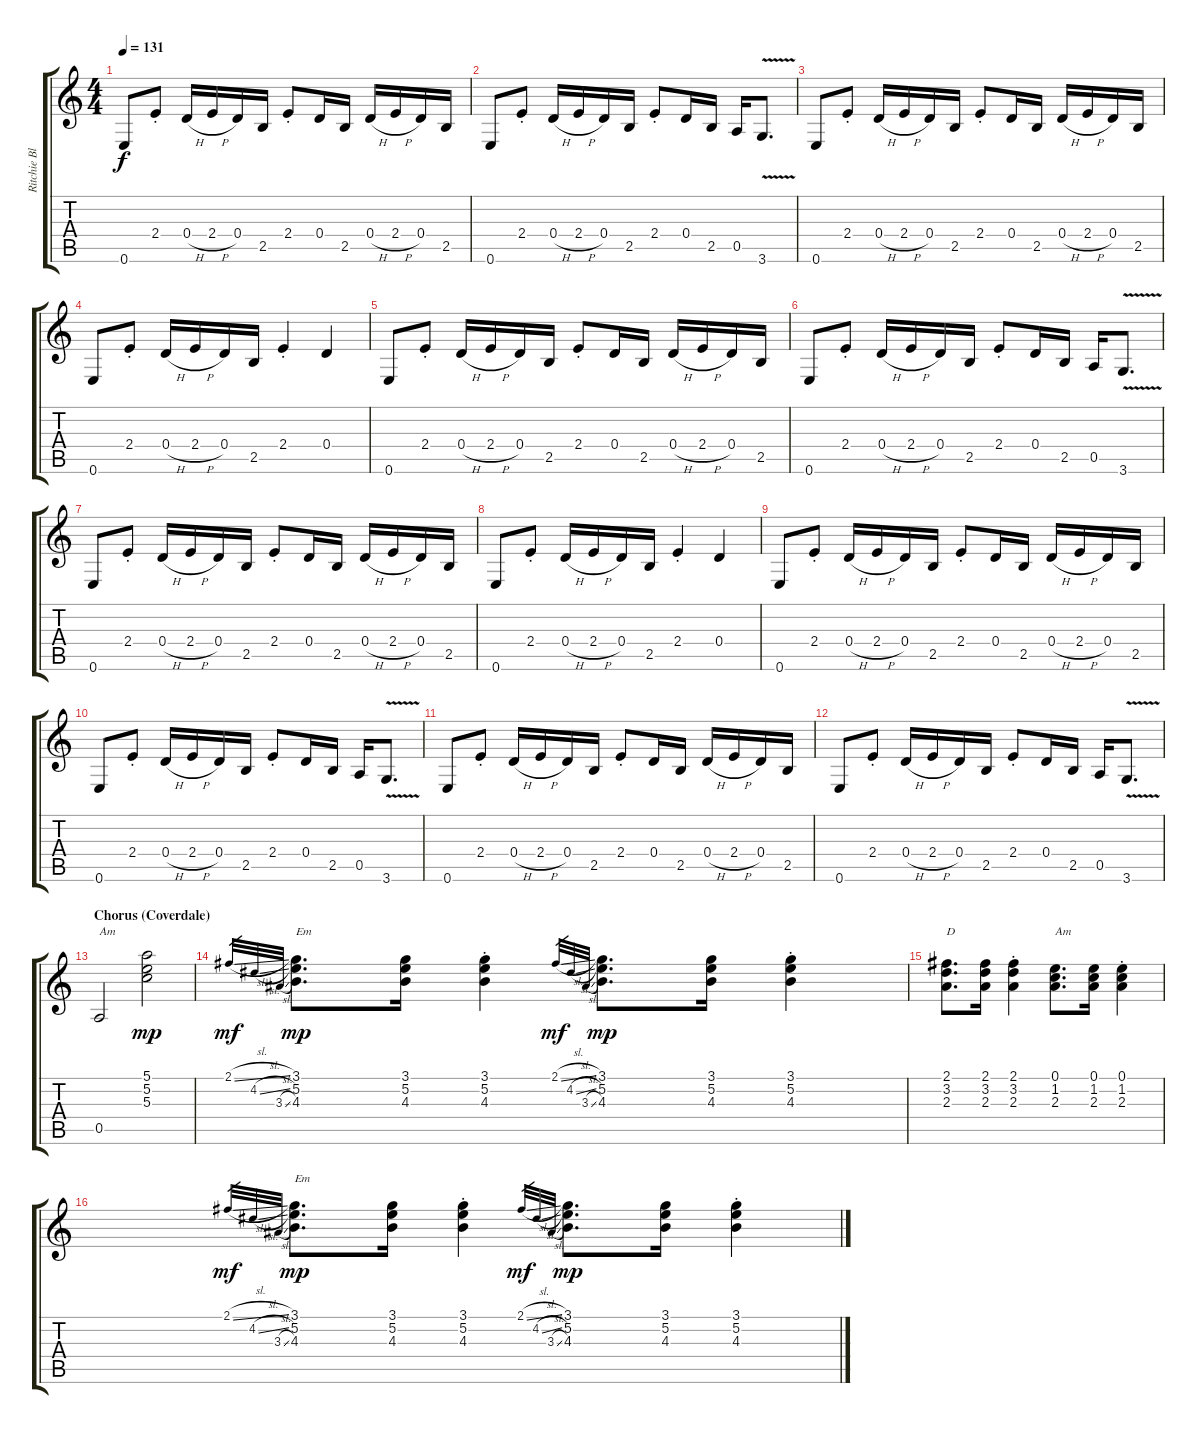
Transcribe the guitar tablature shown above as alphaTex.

\track ("Ritchie Blackmore" "Ritchie Bl") {instrument distortionguitar}
\staff {score tabs}
\tuning (E4 B3 G3 D3 A2 E2) {hide}
\ts (4 4)
\tempo 131
\clef g2
\ks c
0.6.8{dy f} 2.4{st}.8 0.4{h}.16 2.4{h}.16 0.4.16 2.5.16 2.4{st}.8 0.4.16 2.5.16 0.4{h}.16 2.4{h}.16 0.4.16 2.5.16 |
0.6.8 2.4{st}.8 0.4{h}.16 2.4{h}.16 0.4.16 2.5.16 2.4{st}.8 0.4.16 2.5.16 0.5.16 3.6{v}.8{d} |
0.6.8 2.4{st}.8 0.4{h}.16 2.4{h}.16 0.4.16 2.5.16 2.4{st}.8 0.4.16 2.5.16 0.4{h}.16 2.4{h}.16 0.4.16 2.5.16 |
0.6.8 2.4{st}.8 0.4{h}.16 2.4{h}.16 0.4.16 2.5.16 2.4{st}.4 0.4.4 |
0.6.8 2.4{st}.8 0.4{h}.16 2.4{h}.16 0.4.16 2.5.16 2.4{st}.8 0.4.16 2.5.16 0.4{h}.16 2.4{h}.16 0.4.16 2.5.16 |
0.6.8 2.4{st}.8 0.4{h}.16 2.4{h}.16 0.4.16 2.5.16 2.4{st}.8 0.4.16 2.5.16 0.5.16 3.6{v}.8{d} |
0.6.8 2.4{st}.8 0.4{h}.16 2.4{h}.16 0.4.16 2.5.16 2.4{st}.8 0.4.16 2.5.16 0.4{h}.16 2.4{h}.16 0.4.16 2.5.16 |
0.6.8 2.4{st}.8 0.4{h}.16 2.4{h}.16 0.4.16 2.5.16 2.4{st}.4 0.4.4 |
0.6.8 2.4{st}.8 0.4{h}.16 2.4{h}.16 0.4.16 2.5.16 2.4{st}.8 0.4.16 2.5.16 0.4{h}.16 2.4{h}.16 0.4.16 2.5.16 |
0.6.8 2.4{st}.8 0.4{h}.16 2.4{h}.16 0.4.16 2.5.16 2.4{st}.8 0.4.16 2.5.16 0.5.16 3.6{v}.8{d} |
0.6.8 2.4{st}.8 0.4{h}.16 2.4{h}.16 0.4.16 2.5.16 2.4{st}.8 0.4.16 2.5.16 0.4{h}.16 2.4{h}.16 0.4.16 2.5.16 |
0.6.8 2.4{st}.8 0.4{h}.16 2.4{h}.16 0.4.16 2.5.16 2.4{st}.8 0.4.16 2.5.16 0.5.16 3.6{v}.8{d} |
\section ("" "Chorus (Coverdale)")
0.5.2{txt "Am"} (5.1 5.2 5.3).2{dy mp} |
2.1{sl}.32{gr dy mf} 4.2{sl}.32{gr} 3.3{sl}.32{gr} (3.1 5.2 4.3).8{d txt "Em" dy mp} (3.1 5.2 4.3).16 (3.1{st} 5.2{st} 4.3{st}).4 2.1{sl}.32{gr dy mf} 4.2{sl}.32{gr} 3.3{sl}.32{gr} (3.1 5.2 4.3).8{d dy mp} (3.1 5.2 4.3).16 (3.1{st} 5.2{st} 4.3{st}).4 |
(2.1 3.2 2.3).8{d txt "D"} (2.1 3.2 2.3).16 (2.1{st} 3.2{st} 2.3{st}).4 (0.1 1.2 2.3).8{d txt "Am"} (0.1 1.2 2.3).16 (0.1{st} 1.2{st} 2.3{st}).4 |
2.1{sl}.32{gr dy mf} 4.2{sl}.32{gr} 3.3{sl}.32{gr} (3.1 5.2 4.3).8{d txt "Em" dy mp} (3.1 5.2 4.3).16 (3.1{st} 5.2{st} 4.3{st}).4 2.1{sl}.32{gr dy mf} 4.2{sl}.32{gr} 3.3{sl}.32{gr} (3.1 5.2 4.3).8{d dy mp} (3.1 5.2 4.3).16 (3.1{st} 5.2{st} 4.3{st}).4
